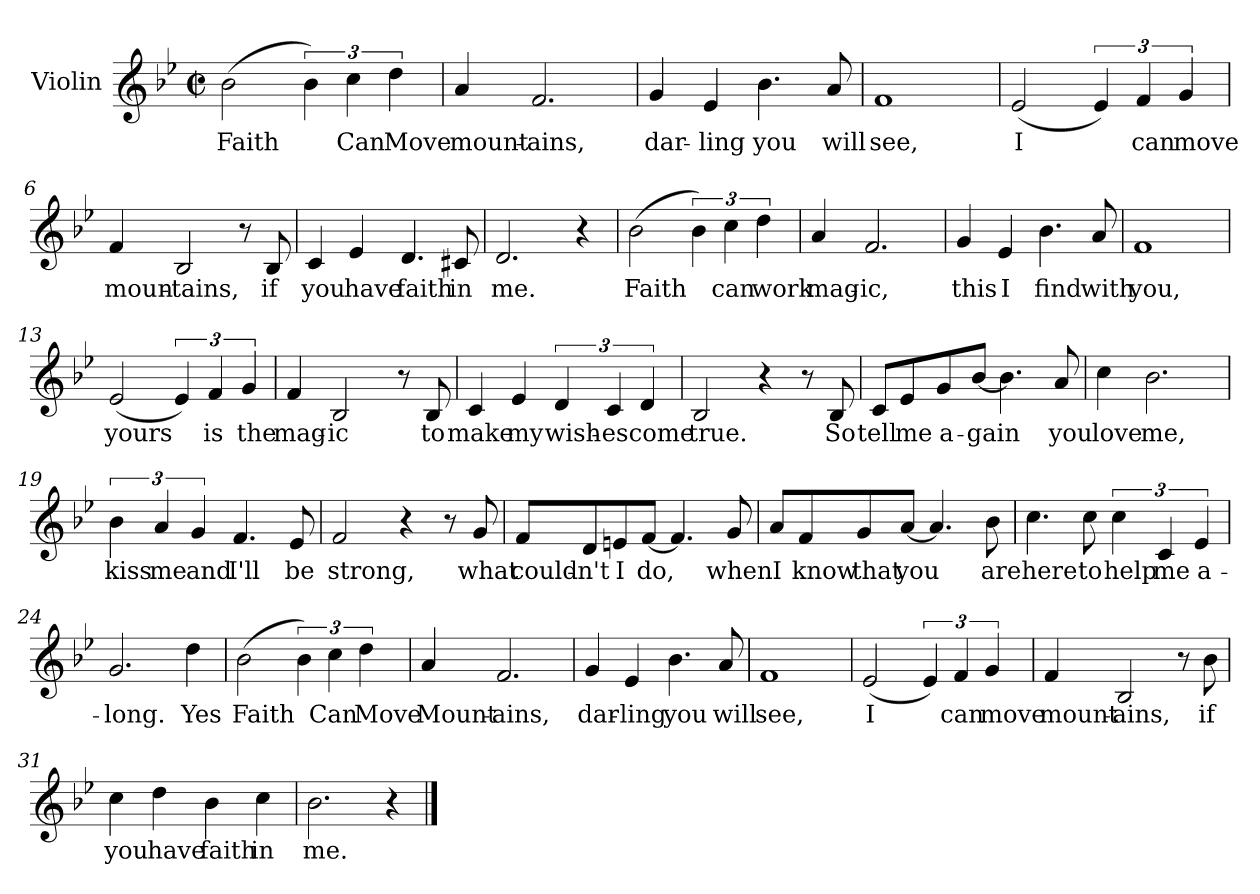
**kern	**text
*part1	*part1
*staff1	*staff1
*I"Violin	*
*I'Vln	*
*clefG2	*
*k[b-e-]	*
*B-:	*
*M2/2	*
*met(c|)	*
=1	=1
(2b-\	Faith
6b-\)	.
6cc\	Can
6dd\	Move
=2	=2
4a/	mount-
2.f/	-ains,
=3	=3
4g/	dar-
4e-/	-ling
4.b-\	you
8a/	will
=4	=4
1f	see,
=5	=5
(2e-/	I
6e-/)	.
6f/	can
6g/	move
!!LO:LB:g=z
=6	=6
4f/	moun-
2B-/	-tains,
8r	.
8B-/	if
=7	=7
4c/	you
4e-/	have
4.d/	faith
8c#X/	in
=8	=8
2.d/	me.
4r	.
=9	=9
(2b-\	Faith
6b-\)	.
6cc\	can
6dd\	work
=10	=10
4a/	mag-
2.f/	-ic,
!!LO:LB:g=z
=11	=11
4g/	this
4e-/	I
4.b-\	find
8a/	with
=12	=12
1f	you,
=13	=13
(2e-/	yours
6e-/)	.
6f/	is
6g/	the
=14	=14
4f/	mag-
2B-/	-ic
8r	.
8B-/	to
=15	=15
4c/	make
4e-/	my
6d/	wish-
6c/	-es
6d/	come
!!LO:LB:g=z
=16	=16
2B-/	true.
4r	.
8r	.
8B-/	So
=17	=17
8c/L	tell
8e-/	me
8g/	a-
[8b-/J	-gain
4.b-\]	.
8a/	you
=18	=18
4cc\	love
2.b-\	me,
=19	=19
6b-\	kiss
6a/	me
6g/	and
4.f/	I'll
8e-/	be
=20	=20
2f/	strong,
4r	.
8r	.
8g/	what
!!LO:LB:g=z
=21	=21
8f/L	could-
8d/	-n't
8en/	I
[8f/J	do,
4.f/]	.
8g/	when
=22	=22
8a/L	I
8f/	know
8g/	that
[8a/J	you
4.a/]	.
8b-\	are
=23	=23
4.cc\	here
8cc\	to
6cc\	help
6c/	me
6e-/	a-
=24	=24
2.g/	-long.
4dd\	Yes
!!LO:LB:g=z
=25	=25
(2b-\	Faith
6b-\)	.
6cc\	Can
6dd\	Move
=26	=26
4a/	Mount-
2.f/	-ains,
=27	=27
4g/	dar-
4e-/	-ling
4.b-\	you
8a/	will
=28	=28
1f	see,
!!LO:LB:g=z
=29	=29
(2e-/	I
6e-/)	.
6f/	can
6g/	move
=30	=30
4f/	mount-
2B-/	-ains,
8r	.
8b-\	if
=31	=31
4cc\	you
4dd\	have
4b-\	faith
4cc\	in
=32	=32
2.b-\	me.
4r	.
==	==
*-	*-
